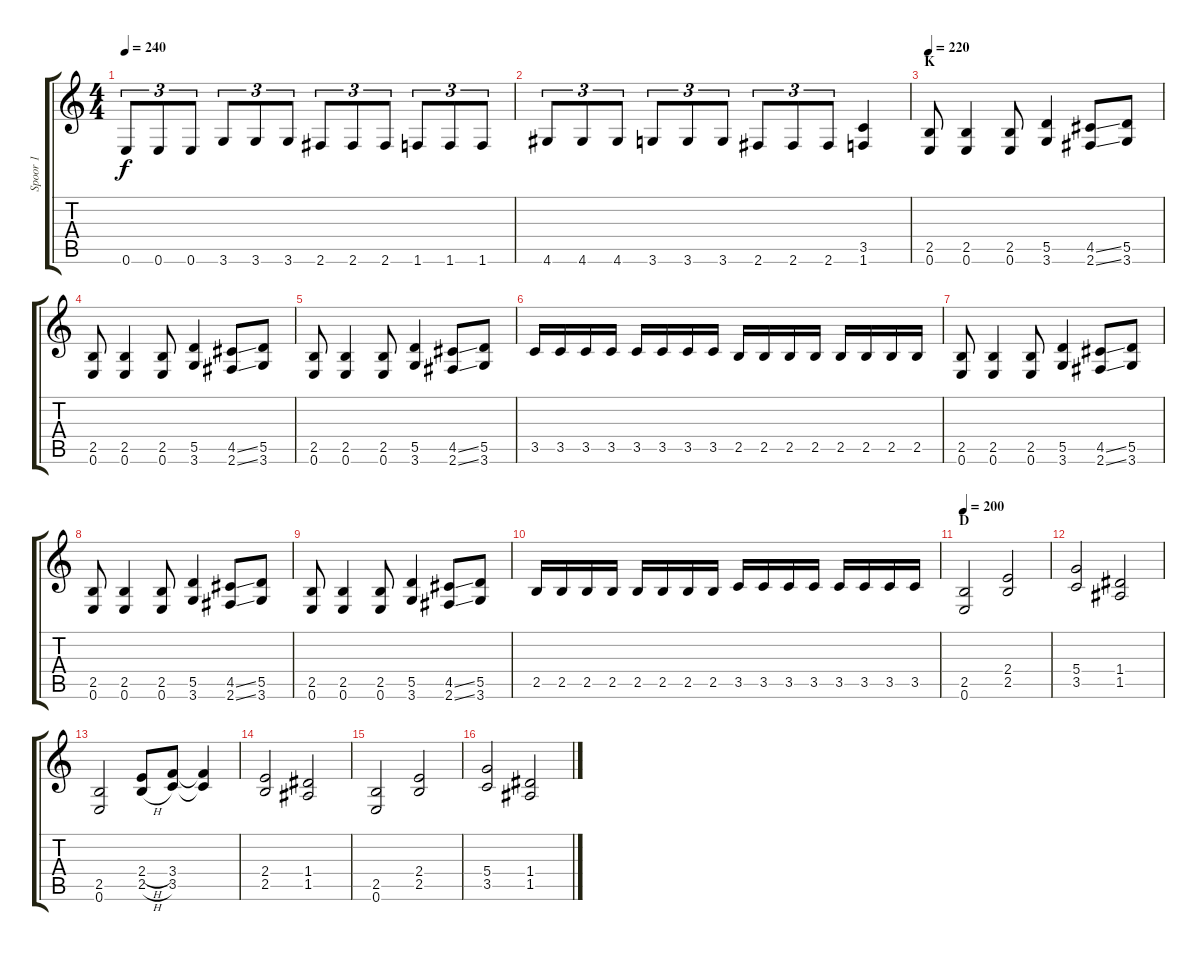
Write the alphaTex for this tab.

\track ("Spoor 1" "Spoor 1") {instrument overdrivenguitar}
\staff {score tabs}
\tuning (E4 B3 G3 D3 A2 E2) {hide}
\ts (4 4)
\tempo 240
\clef g2
\ks c
0.6.8{tu (3 2) dy f} 0.6.8{tu (3 2)} 0.6.8{tu (3 2)} 3.6.8{tu (3 2)} 3.6.8{tu (3 2)} 3.6.8{tu (3 2)} 2.6.8{tu (3 2)} 2.6.8{tu (3 2)} 2.6.8{tu (3 2)} 1.6.8{tu (3 2)} 1.6.8{tu (3 2)} 1.6.8{tu (3 2)} |
4.6.8{tu (3 2)} 4.6.8{tu (3 2)} 4.6.8{tu (3 2)} 3.6.8{tu (3 2)} 3.6.8{tu (3 2)} 3.6.8{tu (3 2)} 2.6.8{tu (3 2)} 2.6.8{tu (3 2)} 2.6.8{tu (3 2)} (3.5 1.6).4 |
\section ("" "K")
\tempo 220
(2.5 0.6).8 (2.5 0.6).4 (2.5 0.6).8 (5.5 3.6).4 (4.5{ss} 2.6{ss}).8 (5.5 3.6).8 |
(2.5 0.6).8 (2.5 0.6).4 (2.5 0.6).8 (5.5 3.6).4 (4.5{ss} 2.6{ss}).8 (5.5 3.6).8 |
(2.5 0.6).8 (2.5 0.6).4 (2.5 0.6).8 (5.5 3.6).4 (4.5{ss} 2.6{ss}).8 (5.5 3.6).8 |
3.5.16 3.5.16 3.5.16 3.5.16 3.5.16 3.5.16 3.5.16 3.5.16 2.5.16 2.5.16 2.5.16 2.5.16 2.5.16 2.5.16 2.5.16 2.5.16 |
(2.5 0.6).8 (2.5 0.6).4 (2.5 0.6).8 (5.5 3.6).4 (4.5{ss} 2.6{ss}).8 (5.5 3.6).8 |
(2.5 0.6).8 (2.5 0.6).4 (2.5 0.6).8 (5.5 3.6).4 (4.5{ss} 2.6{ss}).8 (5.5 3.6).8 |
(2.5 0.6).8 (2.5 0.6).4 (2.5 0.6).8 (5.5 3.6).4 (4.5{ss} 2.6{ss}).8 (5.5 3.6).8 |
2.5.16 2.5.16 2.5.16 2.5.16 2.5.16 2.5.16 2.5.16 2.5.16 3.5.16 3.5.16 3.5.16 3.5.16 3.5.16 3.5.16 3.5.16 3.5.16 |
\section ("" "D")
\tempo 200
(2.5 0.6).2 (2.4 2.5).2 |
(5.4 3.5).2 (1.4 1.5).2 |
(2.5 0.6).2 (2.4{h} 2.5{h}).8 (3.4 3.5).8 (3.4{t} 3.5{t}).4 |
(2.4 2.5).2 (1.4 1.5).2 |
(2.5 0.6).2 (2.4 2.5).2 |
(5.4 3.5).2 (1.4 1.5).2
